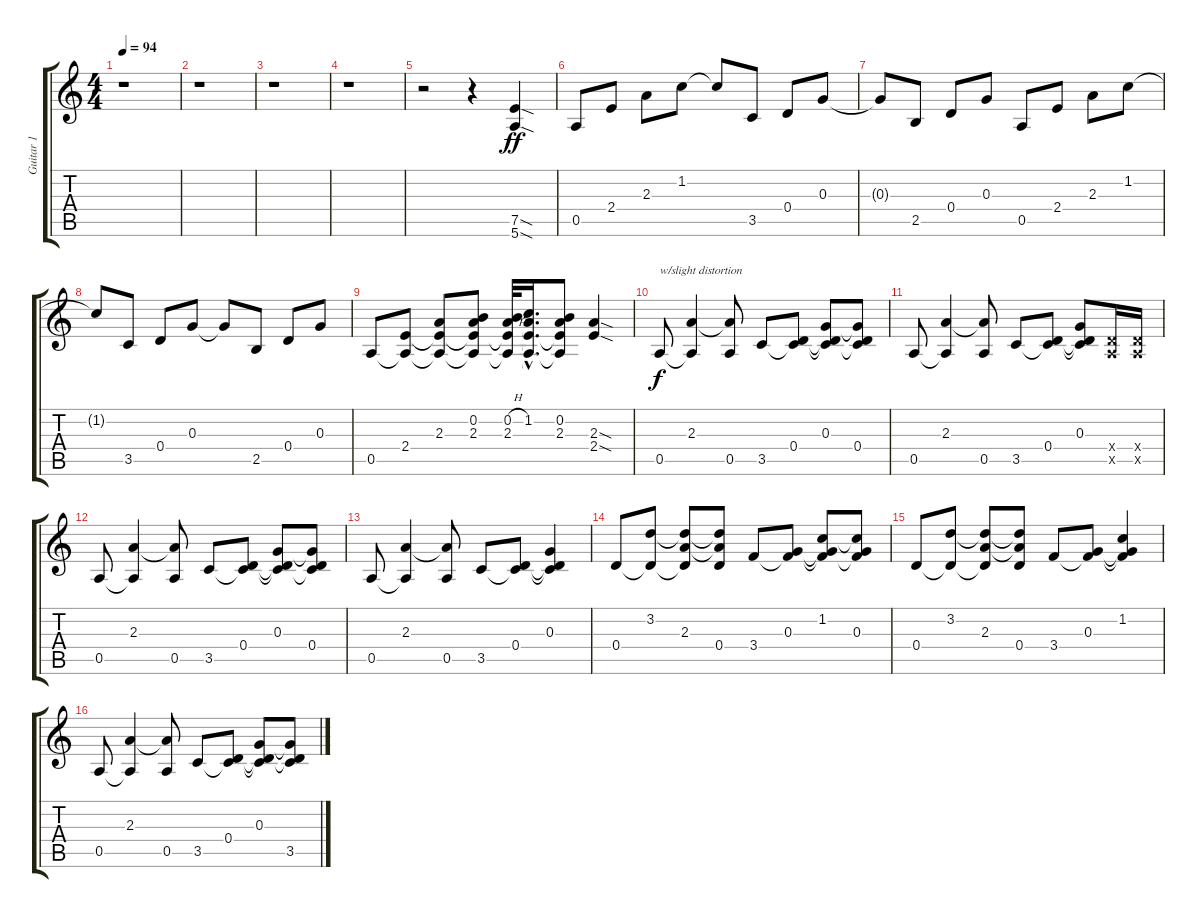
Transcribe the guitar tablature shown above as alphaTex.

\track ("Guitar 1" "Guitar 1") {instrument electricguitarclean}
\staff {score tabs}
\tuning (E4 B3 G3 D3 A2 E2) {hide}
\ts (4 4)
\tempo 94
\clef g2
\ks c
r.1{dy ff instrument electricguitarclean} |
r.1 |
r.1 |
r.1 |
r.2 r.4 (7.5{sod} 5.6{sod}).4{instrument overdrivenguitar} |
0.5.8{instrument electricguitarclean} 2.4.8 2.3.8 1.2.8 1.2{t}.8 3.5.8 0.4.8 0.3.8 |
0.3{t}.8 2.5.8 0.4.8 0.3.8 0.5.8 2.4.8 2.3.8 1.2.8 |
1.2{t}.8 3.5.8 0.4.8 0.3.8 0.3{t}.8 2.5.8 0.4.8 0.3.8 |
0.5.8 (2.4 0.5{t}).8 (2.3 2.4{t} 0.5{t}).8 (0.2 2.3 2.4{t} 0.5{t}).8 (0.2{h} 2.3 2.4{t} 0.5{t}).32 (1.2{hac} 2.3{hac t} 2.4{hac t} 0.5{hac t}).16{d} (0.2 2.3 2.4{t} 0.5{t}).8 (2.3{sod} 2.4{sod}).4 |
0.5.8{txt "w/slight distortion" dy f} (2.3 0.5{t}).4 (2.3{t} 0.5).8 3.5.8 (0.4 3.5{t}).8 (0.3 0.4{t} 3.5{t}).8 (0.3{t} 0.4 3.5{t}).8 |
0.5.8 (2.3 0.5{t}).4 (2.3{t} 0.5).8 3.5.8 (0.4 3.5{t}).8 (0.3 0.4{t} 3.5{t}).8 (0.4{x} 0.5{x}).16 (0.4{x} 0.5{x}).16 |
0.5.8 (2.3 0.5{t}).4 (2.3{t} 0.5).8 3.5.8 (0.4 3.5{t}).8 (0.3 0.4{t} 3.5{t}).8 (0.3{t} 0.4 3.5{t}).8 |
0.5.8 (2.3 0.5{t}).4 (2.3{t} 0.5).8 3.5.8 (0.4 3.5{t}).8 (0.3 0.4{t} 3.5{t}).4 |
0.4.8 (3.2 0.4{t}).8 (3.2{t} 2.3 0.4{t}).8 (3.2{t} 2.3{t} 0.4).8 3.4.8 (0.3 3.4{t}).8 (1.2 0.3{t} 3.4{t}).8 (1.2{t} 0.3 3.4{t}).8 |
0.4.8 (3.2 0.4{t}).8 (3.2{t} 2.3 0.4{t}).8 (3.2{t} 2.3{t} 0.4).8 3.4.8 (0.3 3.4{t}).8 (1.2 0.3{t} 3.4{t}).4 |
0.5.8 (2.3 0.5{t}).4 (2.3{t} 0.5).8 3.5.8 (0.4 3.5{t}).8 (0.3 0.4{t} 3.5{t}).8 (0.3{t} 0.4{t} 3.5).8
